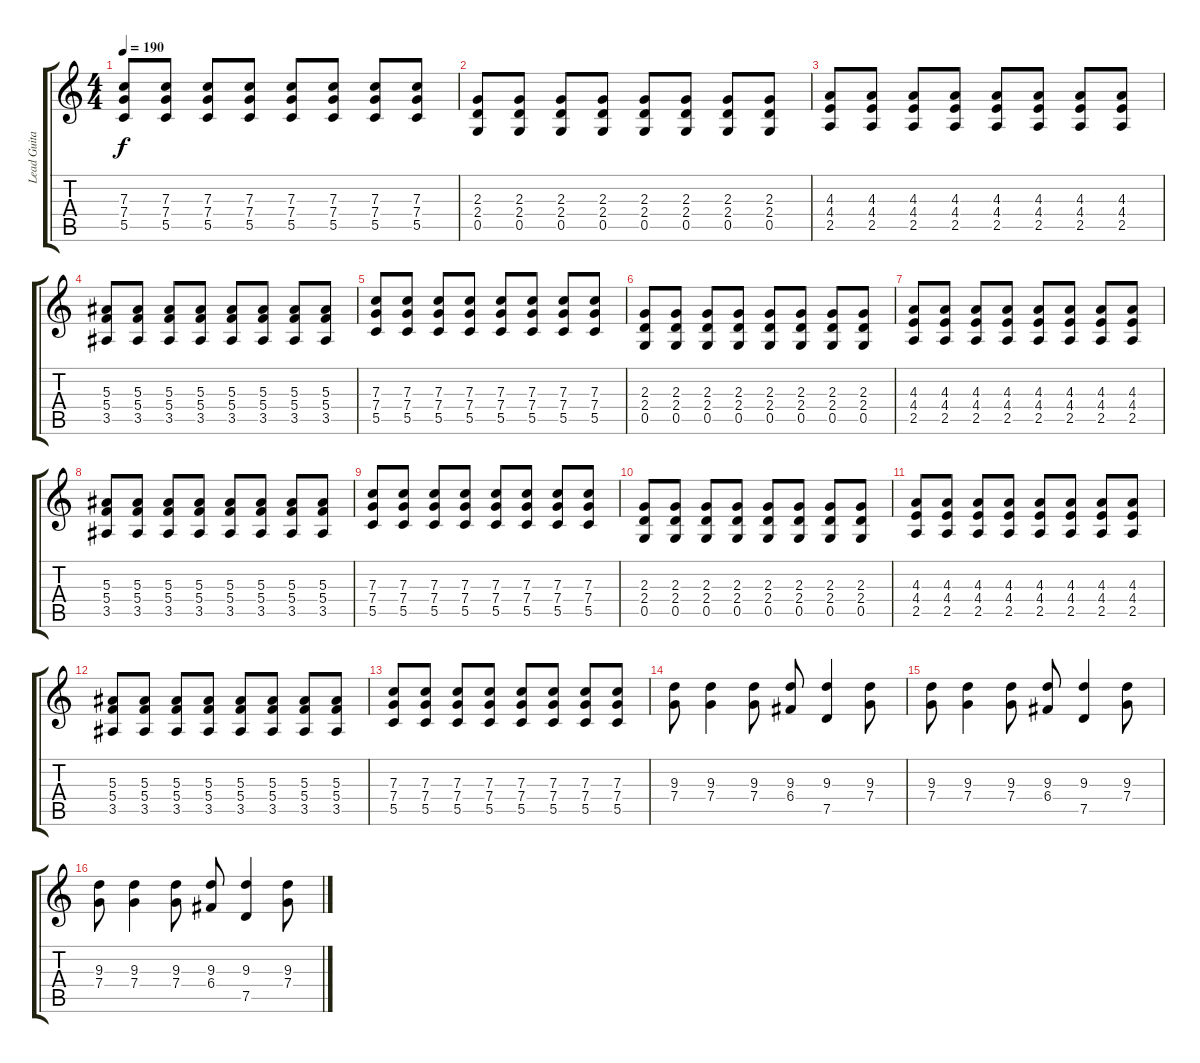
\track ("Lead Guitar" "Lead Guita") {instrument overdrivenguitar}
\staff {score tabs}
\tuning (D4 A3 F3 C3 G2 D2) {hide}
\ts (4 4)
\tempo 190
\clef g2
\ks c
(7.3 7.4 5.5).8{dy f} (7.3 7.4 5.5).8 (7.3 7.4 5.5).8 (7.3 7.4 5.5).8 (7.3 7.4 5.5).8 (7.3 7.4 5.5).8 (7.3 7.4 5.5).8 (7.3 7.4 5.5).8 |
(2.3 2.4 0.5).8 (2.3 2.4 0.5).8 (2.3 2.4 0.5).8 (2.3 2.4 0.5).8 (2.3 2.4 0.5).8 (2.3 2.4 0.5).8 (2.3 2.4 0.5).8 (2.3 2.4 0.5).8 |
(4.3 4.4 2.5).8 (4.3 4.4 2.5).8 (4.3 4.4 2.5).8 (4.3 4.4 2.5).8 (4.3 4.4 2.5).8 (4.3 4.4 2.5).8 (4.3 4.4 2.5).8 (4.3 4.4 2.5).8 |
(5.3 5.4 3.5).8 (5.3 5.4 3.5).8 (5.3 5.4 3.5).8 (5.3 5.4 3.5).8 (5.3 5.4 3.5).8 (5.3 5.4 3.5).8 (5.3 5.4 3.5).8 (5.3 5.4 3.5).8 |
(7.3 7.4 5.5).8 (7.3 7.4 5.5).8 (7.3 7.4 5.5).8 (7.3 7.4 5.5).8 (7.3 7.4 5.5).8 (7.3 7.4 5.5).8 (7.3 7.4 5.5).8 (7.3 7.4 5.5).8 |
(2.3 2.4 0.5).8 (2.3 2.4 0.5).8 (2.3 2.4 0.5).8 (2.3 2.4 0.5).8 (2.3 2.4 0.5).8 (2.3 2.4 0.5).8 (2.3 2.4 0.5).8 (2.3 2.4 0.5).8 |
(4.3 4.4 2.5).8 (4.3 4.4 2.5).8 (4.3 4.4 2.5).8 (4.3 4.4 2.5).8 (4.3 4.4 2.5).8 (4.3 4.4 2.5).8 (4.3 4.4 2.5).8 (4.3 4.4 2.5).8 |
(5.3 5.4 3.5).8 (5.3 5.4 3.5).8 (5.3 5.4 3.5).8 (5.3 5.4 3.5).8 (5.3 5.4 3.5).8 (5.3 5.4 3.5).8 (5.3 5.4 3.5).8 (5.3 5.4 3.5).8 |
(7.3 7.4 5.5).8 (7.3 7.4 5.5).8 (7.3 7.4 5.5).8 (7.3 7.4 5.5).8 (7.3 7.4 5.5).8 (7.3 7.4 5.5).8 (7.3 7.4 5.5).8 (7.3 7.4 5.5).8 |
(2.3 2.4 0.5).8 (2.3 2.4 0.5).8 (2.3 2.4 0.5).8 (2.3 2.4 0.5).8 (2.3 2.4 0.5).8 (2.3 2.4 0.5).8 (2.3 2.4 0.5).8 (2.3 2.4 0.5).8 |
(4.3 4.4 2.5).8 (4.3 4.4 2.5).8 (4.3 4.4 2.5).8 (4.3 4.4 2.5).8 (4.3 4.4 2.5).8 (4.3 4.4 2.5).8 (4.3 4.4 2.5).8 (4.3 4.4 2.5).8 |
(5.3 5.4 3.5).8 (5.3 5.4 3.5).8 (5.3 5.4 3.5).8 (5.3 5.4 3.5).8 (5.3 5.4 3.5).8 (5.3 5.4 3.5).8 (5.3 5.4 3.5).8 (5.3 5.4 3.5).8 |
(7.3 7.4 5.5).8 (7.3 7.4 5.5).8 (7.3 7.4 5.5).8 (7.3 7.4 5.5).8 (7.3 7.4 5.5).8 (7.3 7.4 5.5).8 (7.3 7.4 5.5).8 (7.3 7.4 5.5).8 |
(9.3 7.4).8 (9.3 7.4).4 (9.3 7.4).8 (9.3 6.4).8 (9.3 7.5).4 (9.3 7.4).8 |
(9.3 7.4).8 (9.3 7.4).4 (9.3 7.4).8 (9.3 6.4).8 (9.3 7.5).4 (9.3 7.4).8 |
(9.3 7.4).8 (9.3 7.4).4 (9.3 7.4).8 (9.3 6.4).8 (9.3 7.5).4 (9.3 7.4).8
